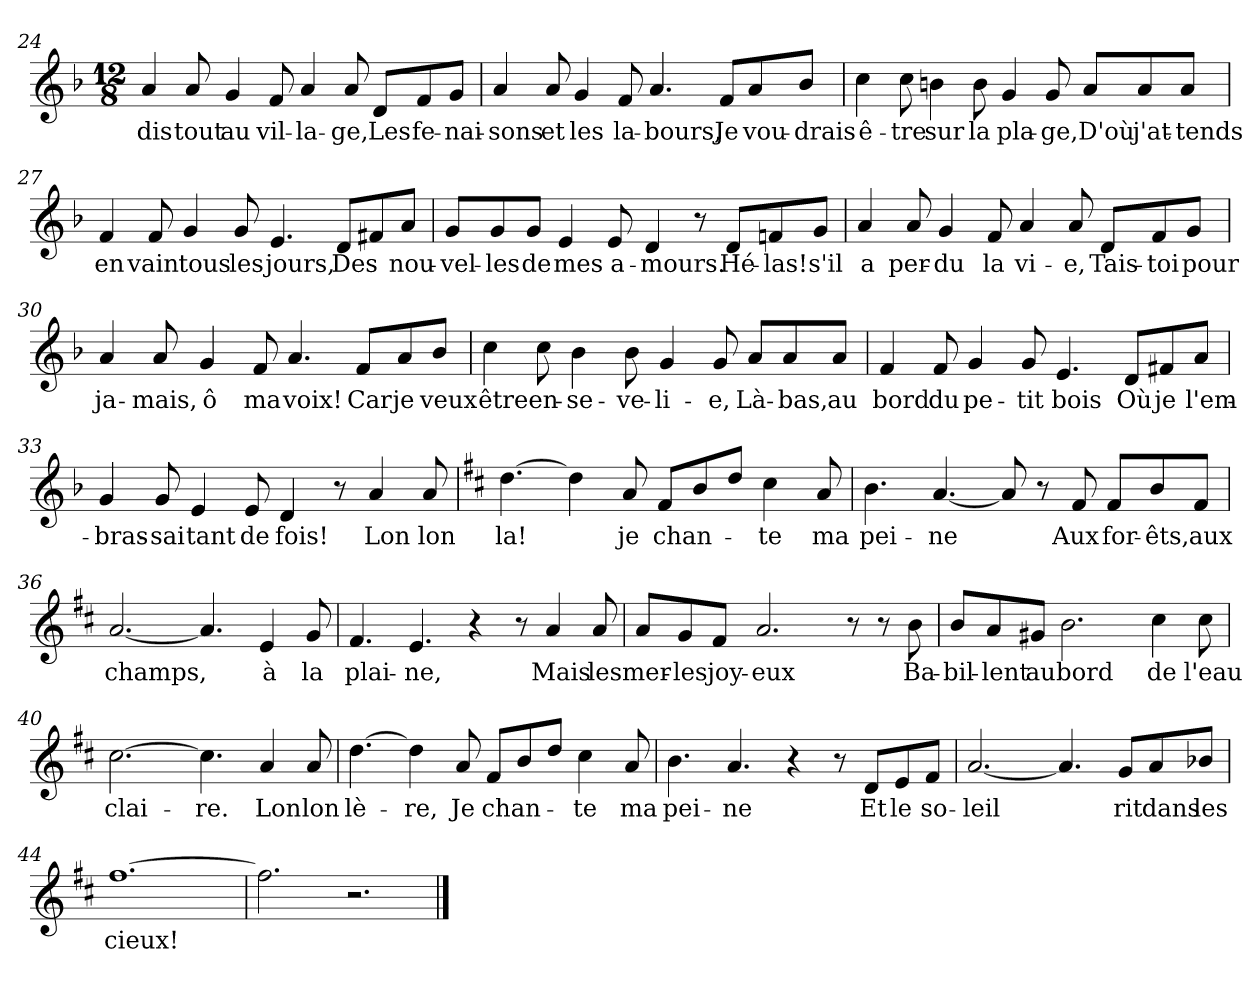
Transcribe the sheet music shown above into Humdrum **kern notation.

**kern	**text
*part1	*part1
*staff1	*staff1
*clefG2	*
*k[b-]	*
*M12/8	*
=24	=24
!	!LO:LY:b
4a/	-dis
!	!LO:LY:b
8a/	tout
!	!LO:LY:b
4g/	au
!	!LO:LY:b
8f/	vil-
!	!LO:LY:b
4a/	-la-
!	!LO:LY:b
8a/	-ge,
!	!LO:LY:b
8d/L	Les
!	!LO:LY:b
8f/	fe-
!	!LO:LY:b
8g/J	-nai-
=25	=25
!	!LO:LY:b
4a/	-sons
!	!LO:LY:b
8a/	et
!	!LO:LY:b
4g/	les
!	!LO:LY:b
8f/	la-
!	!LO:LY:b
4.a/	-bours,
!	!LO:LY:b
8f/L	Je
!	!LO:LY:b
8a/	vou-
!	!LO:LY:b
8b-/J	-drais
!!LO:LB:g=z
=26	=26
!	!LO:LY:b
4cc\	ê-
!	!LO:LY:b
8cc\	-tre
!	!LO:LY:b
4bn\	sur
!	!LO:LY:b
8b\	la
!	!LO:LY:b
4g/	pla-
!	!LO:LY:b
8g/	-ge,
!	!LO:LY:b
8a/L	D'où
!	!LO:LY:b
8a/	j'at-
!	!LO:LY:b
8a/J	-tends
=27	=27
!	!LO:LY:b
4f/	en
!	!LO:LY:b
8f/	vain
!	!LO:LY:b
4g/	tous
!	!LO:LY:b
8g/	les
!	!LO:LY:b
4.e/	jours,
!	!LO:LY:b
8d/L	Des
8f#X/	.
!	!LO:LY:b
8a/J	nou-
=28	=28
!	!LO:LY:b
8g/L	-vel-
!	!LO:LY:b
8g/	-les
!	!LO:LY:b
8g/J	de
!	!LO:LY:b
4e/	mes
!	!LO:LY:b
8e/	a-
!	!LO:LY:b
4d/	-mours.
8r	.
!	!LO:LY:b
8d/L	Hé-
!	!LO:LY:b
8fn/	-las!
!	!LO:LY:b
8g/J	s'il
!!LO:LB:g=z
=29	=29
!	!LO:LY:b
4a/	a
!	!LO:LY:b
8a/	per-
!	!LO:LY:b
4g/	-du
!	!LO:LY:b
8f/	la
!	!LO:LY:b
4a/	vi-
!	!LO:LY:b
8a/	e,
!	!LO:LY:b
8d/L	Tais-
!	!LO:LY:b
8f/	-toi
!	!LO:LY:b
8g/J	pour
=30	=30
!	!LO:LY:b
4a/	ja-
!	!LO:LY:b
8a/	-mais,
!	!LO:LY:b
4g/	ô
!	!LO:LY:b
8f/	ma
!	!LO:LY:b
4.a/	voix!
!	!LO:LY:b
8f/L	Car
!	!LO:LY:b
8a/	je
!	!LO:LY:b
8b-/J	veux
=31	=31
!	!LO:LY:b
4cc\	être
!	!LO:LY:b
8cc\	en-
!	!LO:LY:b
4b-\	-se-
!	!LO:LY:b
8b-\	-ve-
!	!LO:LY:b
4g/	-li-
!	!LO:LY:b
8g/	-e,
!	!LO:LY:b
8a/L	Là-
!	!LO:LY:b
8a/	-bas,
!	!LO:LY:b
8a/J	au
!!LO:LB:g=z
=32	=32
!	!LO:LY:b
4f/	bord
!	!LO:LY:b
8f/	du
!	!LO:LY:b
4g/	pe-
!	!LO:LY:b
8g/	-tit
!	!LO:LY:b
4.e/	bois
!	!LO:LY:b
8d/L	Où
!	!LO:LY:b
8f#X/	je
!	!LO:LY:b
8a/J	l'em-
=33	=33
!	!LO:LY:b
4g/	-bras-
!	!LO:LY:b
8g/	-sai
!	!LO:LY:b
4e/	tant
!	!LO:LY:b
8e/	de
!	!LO:LY:b
4d/	fois!
8r	.
!	!LO:LY:b
4a/	Lon
!	!LO:LY:b
8a/	lon
=34	=34
*k[f#c#]	*
!	!LO:LY:b
[4.dd\	la!
4dd\]	.
!	!LO:LY:b
8a/	je
!	!LO:LY:b
8f#/L	chan-
8b/	.
8dd/J	.
!	!LO:LY:b
4cc#\	-te
!	!LO:LY:b
8a/	ma
=35	=35
!	!LO:LY:b
4.b\	pei-
!	!LO:LY:b
[4.a/	-ne
8a/]	.
8r	.
!	!LO:LY:b
8f#/	Aux
!	!LO:LY:b
8f#/L	for-
!	!LO:LY:b
8b/	-êts,
!	!LO:LY:b
8f#/J	aux
!!LO:LB:g=z
=36	=36
!	!LO:LY:b
[2.a/	champs,
4.a/]	.
!	!LO:LY:b
4e/	à
!	!LO:LY:b
8g/	la
=37	=37
!	!LO:LY:b
4.f#/	plai-
!	!LO:LY:b
4.e/	-ne,
4r	.
8r	.
!	!LO:LY:b
4a/	Mais
!	!LO:LY:b
8a/	les
=38	=38
!	!LO:LY:b
8a/L	mer-
!	!LO:LY:b
8g/	-les
!	!LO:LY:b
8f#/J	joy-
!	!LO:LY:b
2.a/	-eux
8r	.
8r	.
!	!LO:LY:b
8b\	Ba-
=39	=39
!	!LO:LY:b
8b/L	-bil-
!	!LO:LY:b
8a/	-lent
!	!LO:LY:b
8g#X/J	au
!	!LO:LY:b
2.b\	bord
!	!LO:LY:b
4cc#\	de
!	!LO:LY:b
8cc#\	l'eau
=40	=40
!	!LO:LY:b
[2.cc#\	clai-
!	!LO:LY:b
4.cc#\]	-re.
!	!LO:LY:b
4a/	Lon
!	!LO:LY:b
8a/	lon
!!LO:PB:g=z
=41	=41
!	!LO:LY:b
[4.dd\	lè-
!	!LO:LY:b
4dd\]	-re,
!	!LO:LY:b
8a/	Je
!	!LO:LY:b
8f#/L	chan-
8b/	.
8dd/J	.
!	!LO:LY:b
4cc#\	-te
!	!LO:LY:b
8a/	ma
=42	=42
!	!LO:LY:b
4.b\	pei-
!	!LO:LY:b
4.a/	-ne
4r	.
8r	.
!	!LO:LY:b
8d/L	Et
!	!LO:LY:b
8e/	le
!	!LO:LY:b
8f#/J	so-
=43	=43
!	!LO:LY:b
[2.a/	-leil
4.a/]	.
!	!LO:LY:b
8g/L	rit
!	!LO:LY:b
8a/	dans
!	!LO:LY:b
8b-X/J	les
=44	=44
!	!LO:LY:b
[1.ff#	cieux!
=45	=45
2.ff#\]	.
2.r	.
==	==
*-	*-
